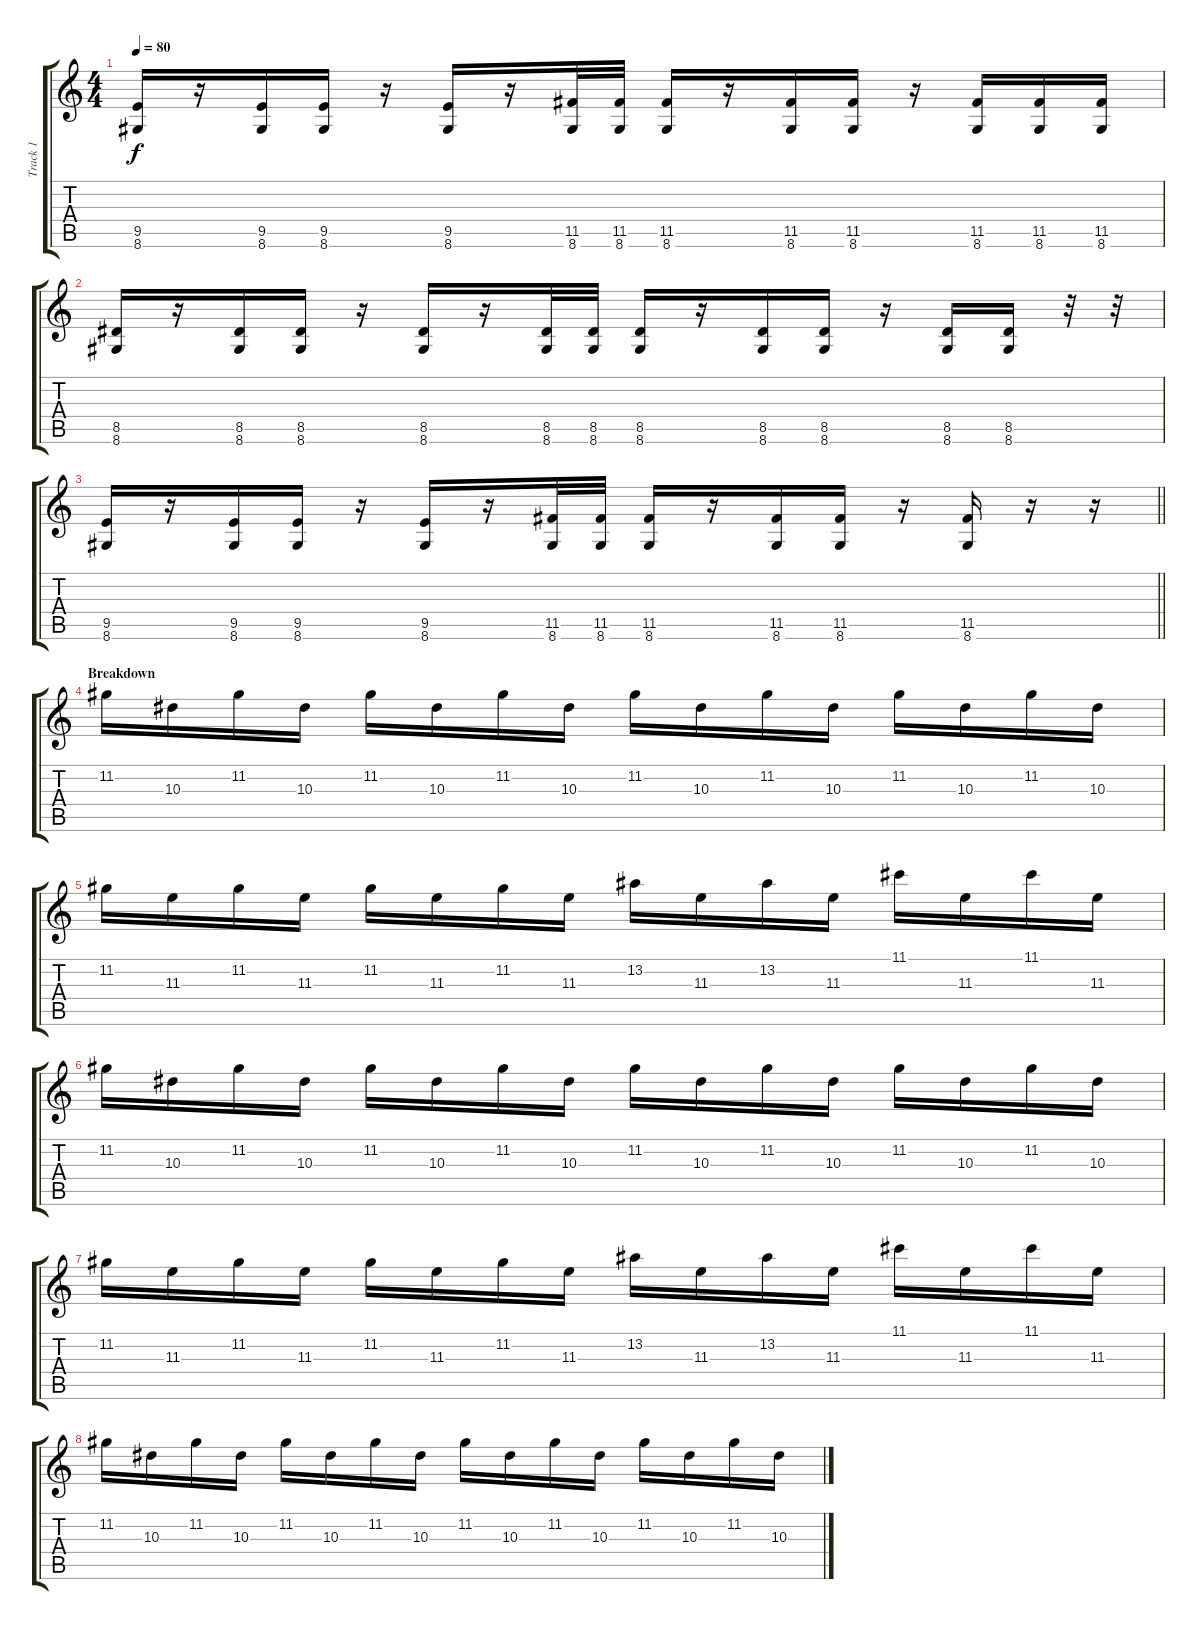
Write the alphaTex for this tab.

\track ("Track 1" "Track 1") {instrument distortionguitar}
\staff {score tabs}
\tuning (D4 A3 F3 C3 G2 C2) {hide}
\ts (4 4)
\tempo 80
\clef g2
\ks c
(9.5 8.6).16{dy f} r.16 (9.5 8.6).16 (9.5 8.6).16 r.16 (9.5 8.6).16 r.16 (11.5 8.6).32 (11.5 8.6).32 (11.5 8.6).16 r.16 (11.5 8.6).16 (11.5 8.6).16 r.16 (11.5 8.6).16 (11.5 8.6).16 (11.5 8.6).16 |
(8.5 8.6).16 r.16 (8.5 8.6).16 (8.5 8.6).16 r.16 (8.5 8.6).16 r.16 (8.5 8.6).32 (8.5 8.6).32 (8.5 8.6).16 r.16 (8.5 8.6).16 (8.5 8.6).16 r.16 (8.5 8.6).16 (8.5 8.6).16 r.32 r.32 |
\barLineRight lightlight
(9.5 8.6).16 r.16 (9.5 8.6).16 (9.5 8.6).16 r.16 (9.5 8.6).16 r.16 (11.5 8.6).32 (11.5 8.6).32 (11.5 8.6).16 r.16 (11.5 8.6).16 (11.5 8.6).16 r.16 (11.5 8.6).16 r.16 r.16 |
\section ("" "Breakdown")
11.2.16 10.3.16 11.2.16 10.3.16 11.2.16 10.3.16 11.2.16 10.3.16 11.2.16 10.3.16 11.2.16 10.3.16 11.2.16 10.3.16 11.2.16 10.3.16 |
11.2.16 11.3.16 11.2.16 11.3.16 11.2.16 11.3.16 11.2.16 11.3.16 13.2.16 11.3.16 13.2.16 11.3.16 11.1.16 11.3.16 11.1.16 11.3.16 |
11.2.16 10.3.16 11.2.16 10.3.16 11.2.16 10.3.16 11.2.16 10.3.16 11.2.16 10.3.16 11.2.16 10.3.16 11.2.16 10.3.16 11.2.16 10.3.16 |
11.2.16 11.3.16 11.2.16 11.3.16 11.2.16 11.3.16 11.2.16 11.3.16 13.2.16 11.3.16 13.2.16 11.3.16 11.1.16 11.3.16 11.1.16 11.3.16 |
11.2.16 10.3.16 11.2.16 10.3.16 11.2.16 10.3.16 11.2.16 10.3.16 11.2.16 10.3.16 11.2.16 10.3.16 11.2.16 10.3.16 11.2.16 10.3.16
